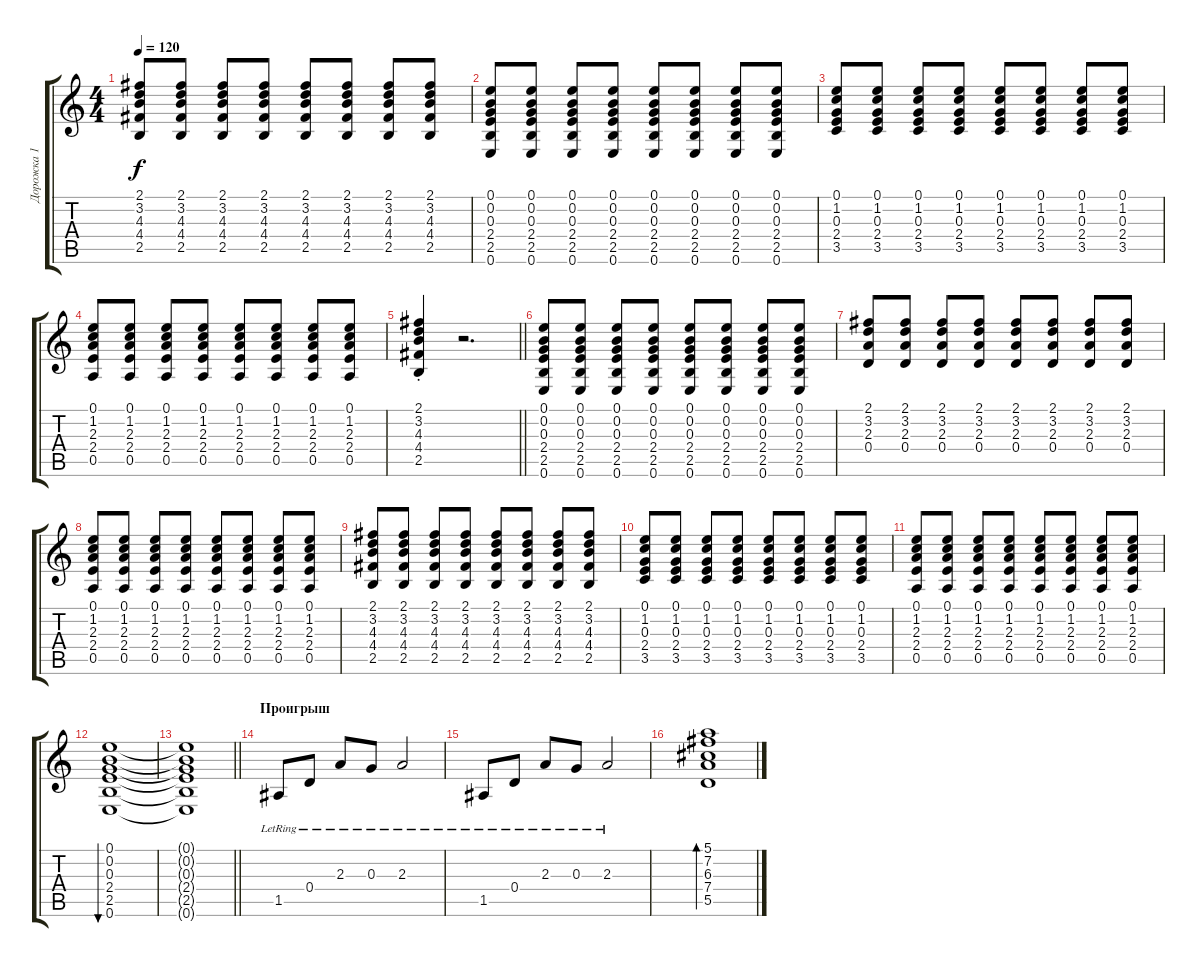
\track ("Дорожка 1" "Дорожка 1") {instrument electricguitarclean}
\staff {score tabs}
\tuning (E4 B3 G3 D3 A2 E2) {hide}
\ts (4 4)
\tempo 120
\clef g2
\ks c
(2.1 3.2 4.3 4.4 2.5).8{dy f} (2.1 3.2 4.3 4.4 2.5).8 (2.1 3.2 4.3 4.4 2.5).8 (2.1 3.2 4.3 4.4 2.5).8 (2.1 3.2 4.3 4.4 2.5).8 (2.1 3.2 4.3 4.4 2.5).8 (2.1 3.2 4.3 4.4 2.5).8 (2.1 3.2 4.3 4.4 2.5).8 |
(0.1 0.2 0.3 2.4 2.5 0.6).8 (0.1 0.2 0.3 2.4 2.5 0.6).8 (0.1 0.2 0.3 2.4 2.5 0.6).8 (0.1 0.2 0.3 2.4 2.5 0.6).8 (0.1 0.2 0.3 2.4 2.5 0.6).8 (0.1 0.2 0.3 2.4 2.5 0.6).8 (0.1 0.2 0.3 2.4 2.5 0.6).8 (0.1 0.2 0.3 2.4 2.5 0.6).8 |
(0.1 1.2 0.3 2.4 3.5).8 (0.1 1.2 0.3 2.4 3.5).8 (0.1 1.2 0.3 2.4 3.5).8 (0.1 1.2 0.3 2.4 3.5).8 (0.1 1.2 0.3 2.4 3.5).8 (0.1 1.2 0.3 2.4 3.5).8 (0.1 1.2 0.3 2.4 3.5).8 (0.1 1.2 0.3 2.4 3.5).8 |
(0.1 1.2 2.3 2.4 0.5).8 (0.1 1.2 2.3 2.4 0.5).8 (0.1 1.2 2.3 2.4 0.5).8 (0.1 1.2 2.3 2.4 0.5).8 (0.1 1.2 2.3 2.4 0.5).8 (0.1 1.2 2.3 2.4 0.5).8 (0.1 1.2 2.3 2.4 0.5).8 (0.1 1.2 2.3 2.4 0.5).8 |
\barLineRight lightlight
(2.1{st} 3.2{st} 4.3{st} 4.4{st} 2.5{st}).4 r.2{d} |
(0.1 0.2 0.3 2.4 2.5 0.6).8 (0.1 0.2 0.3 2.4 2.5 0.6).8 (0.1 0.2 0.3 2.4 2.5 0.6).8 (0.1 0.2 0.3 2.4 2.5 0.6).8 (0.1 0.2 0.3 2.4 2.5 0.6).8 (0.1 0.2 0.3 2.4 2.5 0.6).8 (0.1 0.2 0.3 2.4 2.5 0.6).8 (0.1 0.2 0.3 2.4 2.5 0.6).8 |
(2.1 3.2 2.3 0.4).8 (2.1 3.2 2.3 0.4).8 (2.1 3.2 2.3 0.4).8 (2.1 3.2 2.3 0.4).8 (2.1 3.2 2.3 0.4).8 (2.1 3.2 2.3 0.4).8 (2.1 3.2 2.3 0.4).8 (2.1 3.2 2.3 0.4).8 |
(0.1 1.2 2.3 2.4 0.5).8 (0.1 1.2 2.3 2.4 0.5).8 (0.1 1.2 2.3 2.4 0.5).8 (0.1 1.2 2.3 2.4 0.5).8 (0.1 1.2 2.3 2.4 0.5).8 (0.1 1.2 2.3 2.4 0.5).8 (0.1 1.2 2.3 2.4 0.5).8 (0.1 1.2 2.3 2.4 0.5).8 |
(2.1 3.2 4.3 4.4 2.5).8 (2.1 3.2 4.3 4.4 2.5).8 (2.1 3.2 4.3 4.4 2.5).8 (2.1 3.2 4.3 4.4 2.5).8 (2.1 3.2 4.3 4.4 2.5).8 (2.1 3.2 4.3 4.4 2.5).8 (2.1 3.2 4.3 4.4 2.5).8 (2.1 3.2 4.3 4.4 2.5).8 |
(0.1 1.2 0.3 2.4 3.5).8 (0.1 1.2 0.3 2.4 3.5).8 (0.1 1.2 0.3 2.4 3.5).8 (0.1 1.2 0.3 2.4 3.5).8 (0.1 1.2 0.3 2.4 3.5).8 (0.1 1.2 0.3 2.4 3.5).8 (0.1 1.2 0.3 2.4 3.5).8 (0.1 1.2 0.3 2.4 3.5).8 |
(0.1 1.2 2.3 2.4 0.5).8 (0.1 1.2 2.3 2.4 0.5).8 (0.1 1.2 2.3 2.4 0.5).8 (0.1 1.2 2.3 2.4 0.5).8 (0.1 1.2 2.3 2.4 0.5).8 (0.1 1.2 2.3 2.4 0.5).8 (0.1 1.2 2.3 2.4 0.5).8 (0.1 1.2 2.3 2.4 0.5).8 |
(0.1 0.2 0.3 2.4 2.5 0.6).1{bu 60} |
\barLineRight lightlight
(0.1{t} 0.2{t} 0.3{t} 2.4{t} 2.5{t} 0.6{t}).1 |
\section ("" "Проигрыш")
1.5{lr}.8{volume 16 instrument electricguitarclean} 0.4{lr}.8 2.3{lr}.8 0.3{lr}.8 2.3{lr}.2 |
1.5{lr}.8 0.4{lr}.8 2.3{lr}.8 0.3{lr}.8 2.3{lr}.2 |
(5.1 7.2 6.3 7.4 5.5).1{bd 240}
